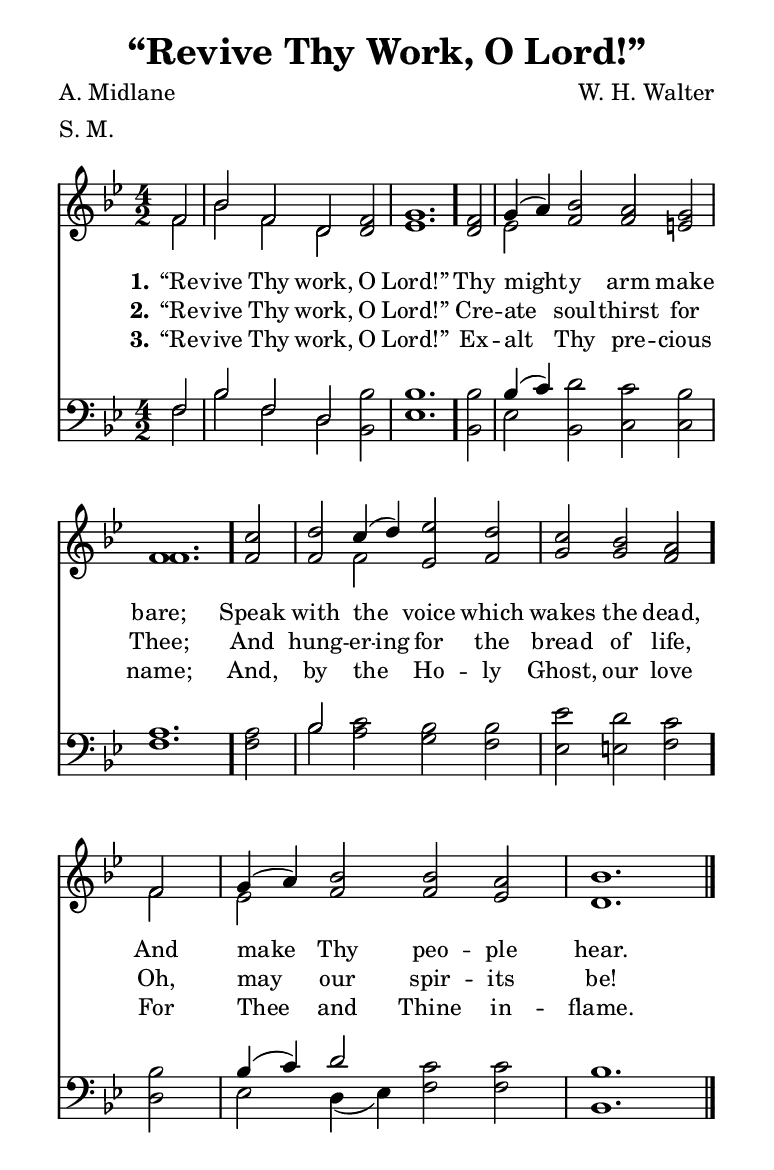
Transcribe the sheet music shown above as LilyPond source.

\include "common/global.ily"
\paper {
  \include "common/paper.ily"
  ragged-bottom = ##t
}

\header{
  hymnnumber = "377"
  title = "“Revive Thy Work, O Lord!”"
  tunename = "Festal Song"
  meter = "S. M."
  poet = "A. Midlane"
  composer = "W. H. Walter"
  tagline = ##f
}

global = {
  \include "common/overrides.ily"
  \override Staff.TimeSignature.style = #'numbered
  \time 4/2
  \override Score.MetronomeMark.transparent = ##t % hide all fermata changes too
  \tempo 2=80
  \key bes \major
  \partial 2
  \autoBeamOff
}

notesSoprano = {
\global
\relative c' {

  f2 | bes f d f | g1.
  f2 | g4( a) bes2 a g | f1. \eogbreak
  c'2 | d c4( d) ees2 d | c bes a
  f2 | g4( a) bes2 bes a | bes1.

  \bar "|."

}
}

notesAlto = {
\global
\relative e' {

  f2 | bes f d d | ees1.
  d2 | ees f f e | f1.
  f2 | f f ees f | g g f
  f2 | ees f f ees | d1.

}
}

notesTenor = {
\global
\relative a {

  f2 | bes f d bes' | bes1.
  bes2 | bes4( c) d2 c bes | a1.
  a2 | bes c bes bes | ees d c
  bes2 | bes4( c) d2 c c | bes1.

}
}

notesBass = {
\global
\relative f {

  f2 | bes f d bes | ees1.
  bes2 | ees bes c c | f1.
  f2 | bes a g f | ees e f
  d2 | ees d4( ees) f2 f | bes,1.

}
}

wordsA = \lyricmode {
\set stanza = "1."

“Re -- vive Thy work, O Lord!” \bar "."
Thy might -- y arm make bare; \bar "."
Speak with the voice which wakes the dead, \bar "."
And make Thy peo -- ple hear. \bar "."

}

wordsB = \lyricmode {
\set stanza = "2."

“Re -- vive Thy work, O Lord!”
Cre -- ate soul -- thirst for Thee;
And hung -- { \mon } er -- ing { \moff } for the bread of life,
Oh, may our spir -- its be!
}

wordsC = \lyricmode {
\set stanza = "3."

“Re -- vive Thy work, O Lord!”
Ex -- alt Thy pre -- cious name;
And, by the Ho -- ly Ghost, our love
For Thee and Thine in -- flame.

}

wordsD = \markuplist {

\line { “Revive Thy work, O Lord!” }
\line { { \hspace #2 } Give power unto Thy Word, }
\line { Grant that Thy blessed gospel may }
\line { { \hspace #2 } In living faith be heard. }

}

wordsE = \markuplist {

\line { “Revive Thy work, O Lord!” }
\line { { \hspace #2 } And give refreshing showers; }
\line { The glory shall be all Thine own, }
\line { { \hspace #2 } The blessing, Lord, be ours! }

}

\score {
  \context ChoirStaff <<
    \context Staff = upper <<
      \set Staff.autoBeaming = ##f
      \set ChoirStaff.systemStartDelimiter = #'SystemStartBar
      \set ChoirStaff.printPartCombineTexts = ##f
      \partcombine #'(2 . 11) \notesSoprano \notesAlto
      \context NullVoice = sopranos { \voiceOne << \notesSoprano >> }
      \context Lyrics = one   \lyricsto sopranos \wordsA
      \context Lyrics = two   \lyricsto sopranos \wordsB
      \context Lyrics = three \lyricsto sopranos \wordsC
    >>
    \context Staff = men <<
      \set Staff.autoBeaming = ##f
      \clef bass
      \set ChoirStaff.printPartCombineTexts = ##f
      \partcombine #'(2 . 11) \notesTenor \notesBass
    >>
  >>
  \layout {
    \include "common/layout.ily"
  }
  #(cond ((ly:get-option 'eog-midi-permitted) #{ \midi{
    \include "common/midi.ily"
  } #}))
}

\markup { \column {
  \fill-line { \vcenter \column {
    \vspace #1
    \line{ \bold 4 \column { \wordsD } } \combine \null \vspace #0.4
    \line{ \bold 5 \column { \wordsE } }
    \vspace #1
  } }
  \fill-line { \line { Alternate tune: No. 169. } }
} }

\version "2.19.49"  % necessary for upgrading to future LilyPond versions.

% vi:set et ts=2 sw=2 ai nocindent syntax=lilypond:
